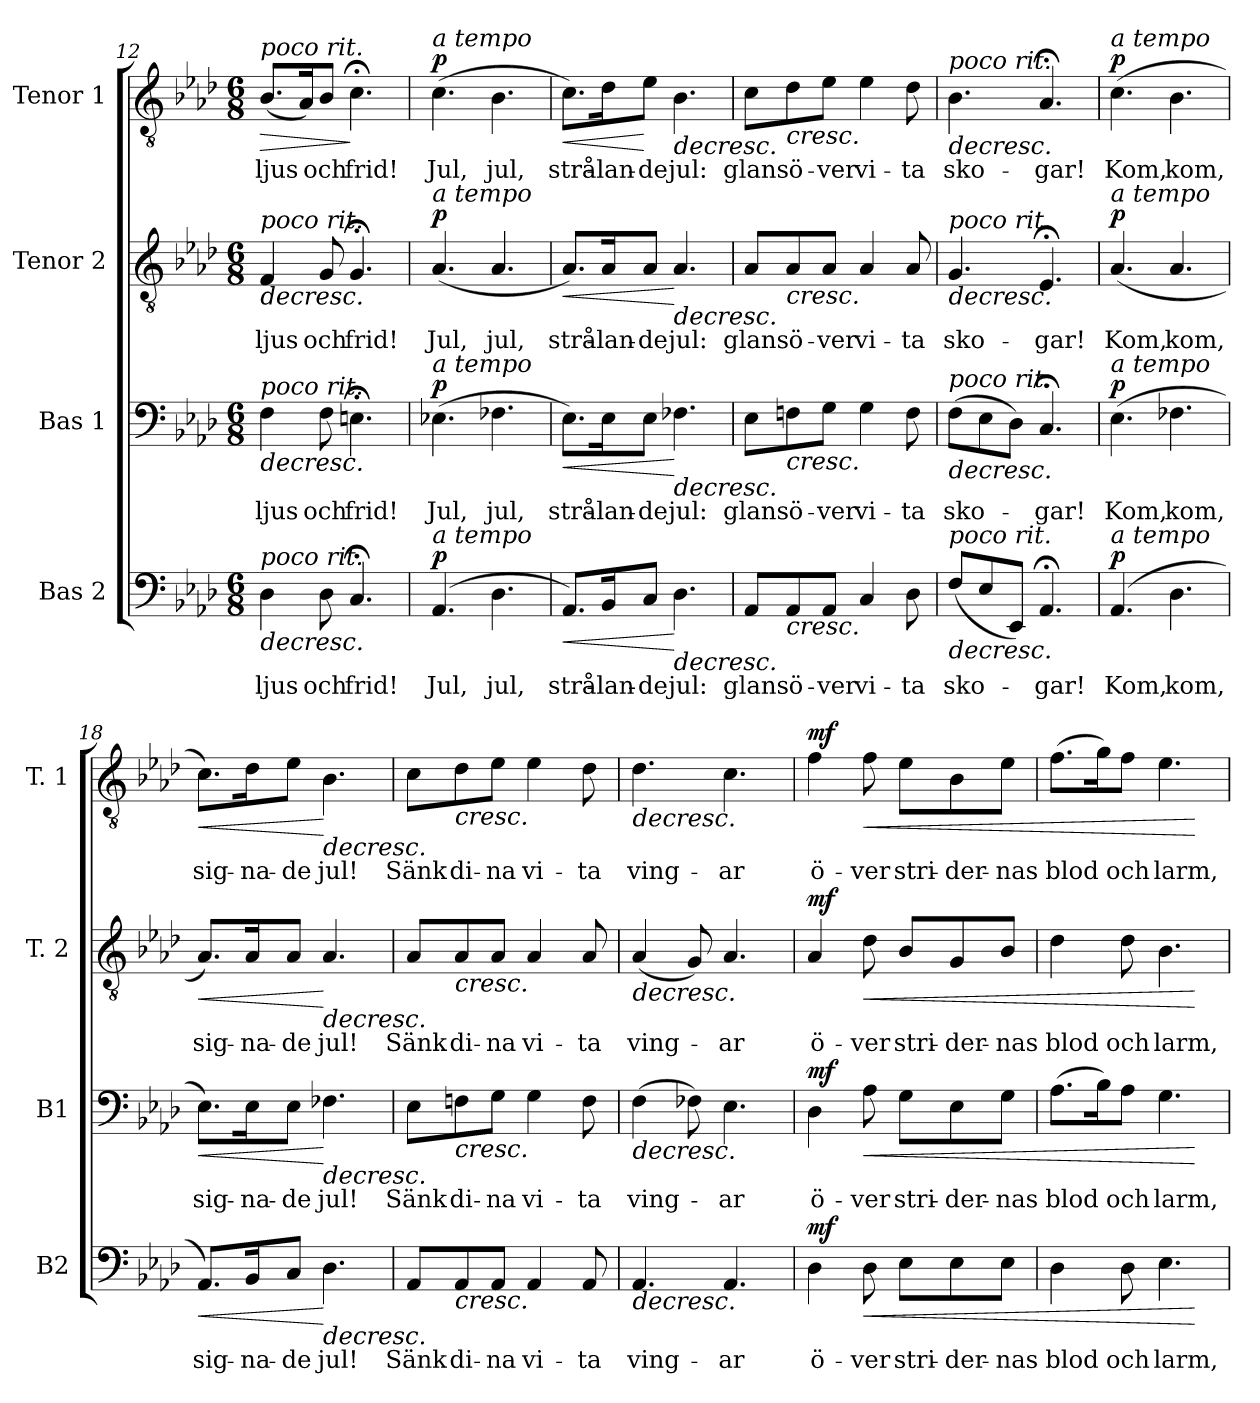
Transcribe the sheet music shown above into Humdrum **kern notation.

**kern	**text	**dynam	**kern	**text	**dynam	**kern	**text	**dynam	**kern	**text	**dynam
*part4	*part4	*part4	*part3	*part3	*part3	*part2	*part2	*part2	*part1	*part1	*part1
*staff4	*staff4	*staff4	*staff3	*staff3	*staff3	*staff2	*staff2	*staff2	*staff1	*staff1	*staff1
*I"Bas 2	*	*	*I"Bas 1	*	*	*I"Tenor 2	*	*	*I"Tenor 1	*	*
*I'B2	*	*	*I'B1	*	*	*I'T. 2	*	*	*I'T. 1	*	*
*clefF4	*	*	*clefF4	*	*	*clefGv2	*	*	*clefGv2	*	*
*k[b-e-a-d-]	*	*	*k[b-e-a-d-]	*	*	*k[b-e-a-d-]	*	*	*k[b-e-a-d-]	*	*
*M6/8	*	*	*M6/8	*	*	*M6/8	*	*	*M6/8	*	*
=12	=12	=12	=12	=12	=12	=12	=12	=12	=12	=12	=12
!	!	!	!	!	!	!	!	!	!LO:TX:i:t=poco rit.	!	!
!	!	!	!	!	!	!LO:TX:i:t=poco rit.	!	!	!	!	!
!	!	!	!LO:TX:i:t=poco rit.	!	!	!	!	!	!	!	!
!LO:TX:i:t=poco rit.	!	!	!	!	!	!	!	!	!	!	!
!	!LO:LY:b	!LO:HP:b	!	!LO:LY:b	!LO:HP:b	!	!LO:LY:b	!LO:HP:b	!	!LO:LY:b	!LO:HP:b
4D-\	ljus	>	4F\	ljus	>	4F/	ljus	>	(8.B-/L	ljus	>
.	.	.	.	.	.	.	.	.	16A-/K)	.	.
!	!LO:LY:b	!	!	!LO:LY:b	!	!	!LO:LY:b	!	!	!LO:LY:b	!
8D-\	och	.	8F\	och	.	8G/	och	.	8B-/J	och	.
!	!LO:LY:b	!	!	!LO:LY:b	!	!	!LO:LY:b	!	!	!LO:LY:b	!
4.C;</	frid!	.	4.En;<\	frid!	.	4.G;</	frid!	.	4.c;<\	frid!	]
=13	=13	=13	=13	=13	=13	=13	=13	=13	=13	=13	=13
!	!	!	!	!	!	!	!	!	!LO:TX:i:t=a tempo	!	!
!	!	!	!	!	!	!LO:TX:i:t=a tempo	!	!	!	!	!
!	!	!	!LO:TX:i:t=a tempo	!	!	!	!	!	!	!	!
!LO:TX:i:t=a tempo	!	!	!	!	!	!	!	!	!	!	!
!	!LO:LY:b	!LO:DY:a	!	!LO:LY:b	!LO:DY:a	!	!LO:LY:b	!LO:DY:a	!	!LO:LY:b	!LO:DY:a
(4.AA-/	Jul,	p	(4.E-X\	Jul,	p	(4.A-/	Jul,	p	(4.c\	Jul,	p
!	!LO:LY:b	!	!	!LO:LY:b	!	!	!LO:LY:b	!	!	!LO:LY:b	!
4.D-\	jul,	.	4.F-X\	jul,	.	4.A-/	jul,	.	4.B-\	jul,	.
=14	=14	=14	=14	=14	=14	=14	=14	=14	=14	=14	=14
!	!LO:LY:b	!LO:HP:b	!	!LO:LY:b	!LO:HP:b	!	!LO:LY:b	!LO:HP:b	!	!LO:LY:b	!LO:HP:b
8.AA-/L)	strå-	<	8.E-\L)	strå-	<	8.A-/L)	strå-	<	8.c\L)	strå-	<
!	!LO:LY:b	!	!	!LO:LY:b	!	!	!LO:LY:b	!	!	!LO:LY:b	!
16BB-/K	-lan-	.	16E-\K	-lan-	.	16A-/K	-lan-	.	16d-\K	-lan-	.
!	!LO:LY:b	!	!	!LO:LY:b	!	!	!LO:LY:b	!	!	!LO:LY:b	!
8C/J	-de	]	8E-\J	-de	]	8A-/J	-de	]	8e-\J	-de	[
!	!LO:LY:b	!LO:HP:n=1:b	!	!LO:LY:b	!LO:HP:n=1:b	!	!LO:LY:b	!LO:HP:n=1:b	!	!LO:LY:b	!LO:HP:b
4.D-\	jul:	[ >	4.F-X\	jul:	[ >	4.A-/	jul:	[ >	4.B-\	jul:	>
!!LO:LB:g=z
=15	=15	=15	=15	=15	=15	=15	=15	=15	=15	=15	=15
!	!LO:LY:b	!	!	!LO:LY:b	!	!	!LO:LY:b	!	!	!LO:LY:b	!
8AA-/L	glans	.	8E-\L	glans	.	8A-/L	glans	.	8c\L	glans	.
!	!LO:LY:b	!LO:HP:b	!	!LO:LY:b	!LO:HP:b	!	!LO:LY:b	!LO:HP:b	!	!LO:LY:b	!LO:HP:b
8AA-/	ö-	<	8Fn\	ö-	<	8A-/	ö-	<	8d-\	ö-	<
!	!LO:LY:b	!	!	!LO:LY:b	!	!	!LO:LY:b	!	!	!LO:LY:b	!
8AA-/J	-ver	.	8G\J	-ver	.	8A-/J	-ver	.	8e-\J	-ver	.
!	!LO:LY:b	!	!	!LO:LY:b	!	!	!LO:LY:b	!	!	!LO:LY:b	!
4C/	vi-	.	4G\	vi-	.	4A-/	vi-	.	4e-\	vi-	.
!	!LO:LY:b	!	!	!LO:LY:b	!	!	!LO:LY:b	!	!	!LO:LY:b	!
8D-\	-ta	]	8F\	-ta	]	8A-/	-ta	]	8d-\	-ta	]
=16	=16	=16	=16	=16	=16	=16	=16	=16	=16	=16	=16
!	!	!	!	!	!	!	!	!	!LO:TX:i:t=poco rit.	!	!
!	!	!	!	!	!	!LO:TX:i:t=poco rit.	!	!	!	!	!
!	!	!	!LO:TX:i:t=poco rit.	!	!	!	!	!	!	!	!
!LO:TX:i:t=poco rit.	!	!	!	!	!	!	!	!	!	!	!
!	!LO:LY:b	!LO:HP:b	!	!LO:LY:b	!LO:HP:b	!	!LO:LY:b	!LO:HP:b	!	!LO:LY:b	!LO:HP:b
(8F/L	sko-	>	(8F\L	sko-	>	4.G/	sko-	>	4.B-\	sko-	>
8E-/	.	.	8E-\	.	.	.	.	.	.	.	.
8EE-/J)	.	.	8D-\J)	.	.	.	.	.	.	.	.
!	!LO:LY:b	!	!	!LO:LY:b	!	!	!LO:LY:b	!	!	!LO:LY:b	!
4.AA-;</	-gar!	[	4.C;</	-gar!	[	4.E-;</	-gar!	[	4.A-;</	-gar!	[
=17	=17	=17	=17	=17	=17	=17	=17	=17	=17	=17	=17
!	!	!	!	!	!	!	!	!	!LO:TX:i:t=a tempo	!	!
!	!	!	!	!	!	!LO:TX:i:t=a tempo	!	!	!	!	!
!	!	!	!LO:TX:i:t=a tempo	!	!	!	!	!	!	!	!
!LO:TX:i:t=a tempo	!	!	!	!	!	!	!	!	!	!	!
!	!LO:LY:b	!LO:DY:a	!	!LO:LY:b	!LO:DY:a	!	!LO:LY:b	!LO:DY:a	!	!LO:LY:b	!LO:DY:a
(4.AA-/	Kom,	p	(4.E-\	Kom,	p	(4.A-/	Kom,	p	(4.c\	Kom,	p
!	!LO:LY:b	!	!	!LO:LY:b	!	!	!LO:LY:b	!	!	!LO:LY:b	!
4.D-\	kom,	.	4.F-X\	kom,	.	4.A-/	kom,	.	4.B-\	kom,	.
=18	=18	=18	=18	=18	=18	=18	=18	=18	=18	=18	=18
!	!LO:LY:b	!LO:HP:b	!	!LO:LY:b	!LO:HP:b	!	!LO:LY:b	!LO:HP:b	!	!LO:LY:b	!LO:HP:b
8.AA-/L)	sig-	<	8.E-\L)	sig-	<	8.A-/L)	sig-	<	8.c\L)	sig-	<
!	!LO:LY:b	!	!	!LO:LY:b	!	!	!LO:LY:b	!	!	!LO:LY:b	!
16BB-/K	-na-	.	16E-\K	-na-	.	16A-/K	-na-	.	16d-\K	-na-	.
!	!LO:LY:b	!	!	!LO:LY:b	!	!	!LO:LY:b	!	!	!LO:LY:b	!
8C/J	-de	]	8E-\J	-de	]	8A-/J	-de	]	8e-\J	-de	]
!	!LO:LY:b	!LO:HP:n=1:b	!	!LO:LY:b	!LO:HP:n=1:b	!	!LO:LY:b	!LO:HP:n=1:b	!	!LO:LY:b	!LO:HP:n=1:b
4.D-\	jul!	[ >	4.F-X\	jul!	[ >	4.A-/	jul!	[ >	4.B-\	jul!	[ >
=19	=19	=19	=19	=19	=19	=19	=19	=19	=19	=19	=19
!	!LO:LY:b	!	!	!LO:LY:b	!	!	!LO:LY:b	!	!	!LO:LY:b	!
8AA-/L	Sänk	.	8E-\L	Sänk	.	8A-/L	Sänk	.	8c\L	Sänk	.
!	!LO:LY:b	!LO:HP:b	!	!LO:LY:b	!LO:HP:b	!	!LO:LY:b	!LO:HP:b	!	!LO:LY:b	!LO:HP:b
8AA-/	di-	<	8Fn\	di-	<	8A-/	di-	<	8d-\	di-	<
!	!LO:LY:b	!	!	!LO:LY:b	!	!	!LO:LY:b	!	!	!LO:LY:b	!
8AA-/J	-na	.	8G\J	-na	.	8A-/J	-na	.	8e-\J	-na	.
!	!LO:LY:b	!	!	!LO:LY:b	!	!	!LO:LY:b	!	!	!LO:LY:b	!
4AA-/	vi-	.	4G\	vi-	.	4A-/	vi-	.	4e-\	vi-	.
!	!LO:LY:b	!	!	!LO:LY:b	!	!	!LO:LY:b	!	!	!LO:LY:b	!
8AA-/	-ta	]	8F\	-ta	]	8A-/	-ta	]	8d-\	-ta	]
=20	=20	=20	=20	=20	=20	=20	=20	=20	=20	=20	=20
!	!LO:LY:b	!LO:HP:b	!	!LO:LY:b	!LO:HP:b	!	!LO:LY:b	!LO:HP:b	!	!LO:LY:b	!LO:HP:b
4.AA-/	ving-	>	(4F\	ving-	>	(4A-/	ving-	>	4.d-\	ving-	>
.	.	.	8F-X\)	.	.	8G/)	.	.	.	.	.
!	!LO:LY:b	!	!	!LO:LY:b	!	!	!LO:LY:b	!	!	!LO:LY:b	!
4.AA-/	-ar	.	4.E-\	-ar	.	4.A-/	-ar	.	4.c\	-ar	.
.	.	[	.	.	[	.	.	[	.	.	[
!!LO:PB:g=z
=21	=21	=21	=21	=21	=21	=21	=21	=21	=21	=21	=21
!	!LO:LY:b	!LO:DY:a	!	!LO:LY:b	!LO:DY:a	!	!LO:LY:b	!LO:DY:a	!	!LO:LY:b	!LO:DY:a
4D-\	ö-	mf	4D-\	ö-	mf	4A-/	ö-	mf	4f\	ö-	mf
!	!LO:LY:b	!LO:HP:b	!	!LO:LY:b	!LO:HP:b	!	!LO:LY:b	!LO:HP:b	!	!LO:LY:b	!LO:HP:b
8D-\	-ver	<	8A-\	-ver	<	8d-\	-ver	<	8f\	-ver	<
!	!LO:LY:b	!	!	!LO:LY:b	!	!	!LO:LY:b	!	!	!LO:LY:b	!
8E-\L	stri-	.	8G\L	stri-	.	8B-/L	stri-	.	8e-\L	stri-	.
!	!LO:LY:b	!	!	!LO:LY:b	!	!	!LO:LY:b	!	!	!LO:LY:b	!
8E-\	-der-	.	8E-\	-der-	.	8G/	-der-	.	8B-\	-der-	.
!	!LO:LY:b	!	!	!LO:LY:b	!	!	!LO:LY:b	!	!	!LO:LY:b	!
8E-\J	-nas	.	8G\J	-nas	.	8B-/J	-nas	.	8e-\J	-nas	.
.	.	]	.	.	]	.	.	]	.	.	]
=22	=22	=22	=22	=22	=22	=22	=22	=22	=22	=22	=22
!	!LO:LY:b	!	!	!LO:LY:b	!	!	!LO:LY:b	!	!	!LO:LY:b	!
4D-\	blod	.	(8.A-\L	blod	.	4d-\	blod	.	(8.f\L	blod	.
.	.	.	16B-\K)	.	.	.	.	.	16g\K)	.	.
!	!LO:LY:b	!	!	!LO:LY:b	!	!	!LO:LY:b	!	!	!LO:LY:b	!
8D-\	och	.	8A-\J	och	.	8d-\	och	.	8f\J	och	.
!	!LO:LY:b	!	!	!LO:LY:b	!	!	!LO:LY:b	!	!	!LO:LY:b	!
4.E-\	larm,	.	4.G\	larm,	.	4.B-\	larm,	.	4.e-\	larm,	.
.	.	[	.	.	[	.	.	[	.	.	[
=	=	=	=	=	=	=	=	=	=	=	=
*-	*-	*-	*-	*-	*-	*-	*-	*-	*-	*-	*-
